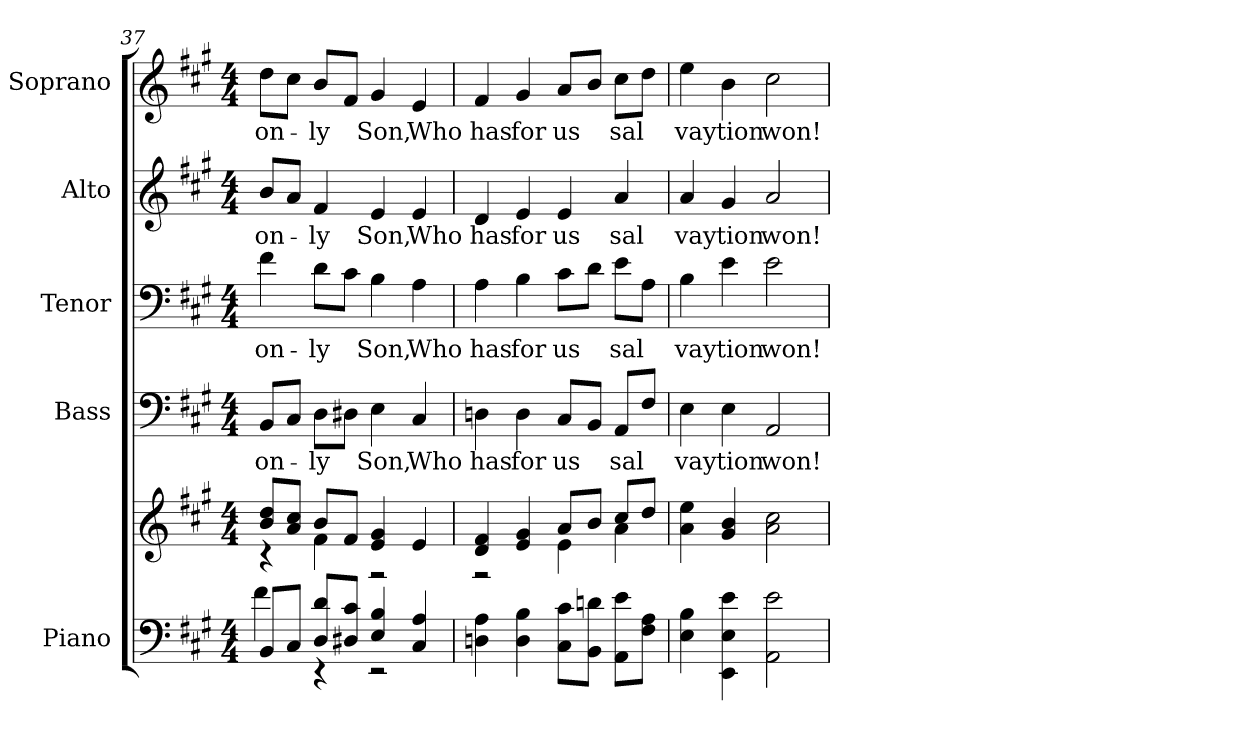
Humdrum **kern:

**kern	**kern	**kern	**text	**kern	**text	**kern	**text	**kern	**text
*part5	*part5	*part4	*part4	*part3	*part3	*part2	*part2	*part1	*part1
*staff6	*staff5	*staff4	*staff4	*staff3	*staff3	*staff2	*staff2	*staff1	*staff1
*I"Piano	*	*I"Bass	*	*I"Tenor	*	*I"Alto	*	*I"Soprano	*
*I'Pno.	*	*I'B.	*	*	*	*I'A.	*	*I'S.	*
*clefF4	*clefG2	*clefF4	*	*clefF4	*	*clefG2	*	*clefG2	*
*k[f#c#g#]	*k[f#c#g#]	*k[f#c#g#]	*	*k[f#c#g#]	*	*k[f#c#g#]	*	*k[f#c#g#]	*
*A:	*A:	*A:	*	*A:	*	*A:	*	*A:	*
*M4/4	*M4/4	*M4/4	*	*M4/4	*	*M4/4	*	*M4/4	*
=37	=37	=37	=37	=37	=37	=37	=37	=37	=37
*^	*^	*	*	*	*	*	*	*	*
!	!	!	!	!	!LO:LY:b:color=#000000	!	!	!	!	!	!
!	!	!	!	!	!	!	!LO:LY:b:color=#000000	!	!	!	!
!	!	!	!	!	!	!	!	!	!LO:LY:b:color=#000000	!	!
!	!	!	!	!	!	!	!	!	!	!	!LO:LY:b:color=#000000
8BBi/L	4f#i\	8bi/ 8ddiL	4r	8BBi/L	on-	4f#i\	on-	8bi/L	on-	8ddi\L	on-
8C#i/J	.	8ai/ 8cc#iJ	.	8C#i/J	.	.	.	8ai/J	.	8cc#i\J	.
!	!	!	!	!	!LO:LY:b:color=#000000	!	!	!	!	!	!
!	!	!	!	!	!	!	!LO:LY:b:color=#000000	!	!	!	!
!	!	!	!	!	!	!	!	!	!LO:LY:b:color=#000000	!	!
!	!	!	!	!	!	!	!	!	!	!	!LO:LY:b:color=#000000
8Di/ 8diL	4r	8bi/L	4f#i\	8Di\L	-ly	8di\L	-ly	4f#i/	-ly	8bi/L	-ly
8D#Xi/ 8c#iJ	.	8f#i/J	.	8D#Xi\J	.	8c#i\J	.	.	.	8f#i/J	.
!	!	!	!	!	!LO:LY:b:color=#000000	!	!	!	!	!	!
!	!	!	!	!	!	!	!LO:LY:b:color=#000000	!	!	!	!
!	!	!	!	!	!	!	!	!	!LO:LY:b:color=#000000	!	!
!	!	!	!	!	!	!	!	!	!	!	!LO:LY:b:color=#000000
4Ei/ 4Bi	2r	4ei/ 4g#i	2r	4Ei\	Son,	4Bi\	Son,	4ei/	Son,	4g#i/	Son,
!	!	!	!	!	!LO:LY:b:color=#000000	!	!	!	!	!	!
!	!	!	!	!	!	!	!LO:LY:b:color=#000000	!	!	!	!
!	!	!	!	!	!	!	!	!	!LO:LY:b:color=#000000	!	!
!	!	!	!	!	!	!	!	!	!	!	!LO:LY:b:color=#000000
4C#i/ 4Ai	.	4ei/	.	4C#i/	Who	4Ai\	Who	4ei/	Who	4ei/	Who
*v	*v	*	*	*	*	*	*	*	*	*	*
!!LO:PB:g=z
=38	=38	=38	=38	=38	=38	=38	=38	=38	=38	=38
!	!	!	!	!LO:LY:b:color=#000000	!	!	!	!	!	!
!	!	!	!	!	!	!LO:LY:b:color=#000000	!	!	!	!
!	!	!	!	!	!	!	!	!LO:LY:b:color=#000000	!	!
!	!	!	!	!	!	!	!	!	!	!LO:LY:b:color=#000000
4Dni\ 4Ai	4di/ 4f#i	2r	4Dni\	has	4Ai\	has	4di/	has	4f#i/	has
!	!	!	!	!LO:LY:b:color=#000000	!	!	!	!	!	!
!	!	!	!	!	!	!LO:LY:b:color=#000000	!	!	!	!
!	!	!	!	!	!	!	!	!LO:LY:b:color=#000000	!	!
!	!	!	!	!	!	!	!	!	!	!LO:LY:b:color=#000000
4Di\ 4Bi	4ei/ 4g#i	.	4Di\	for	4Bi\	for	4ei/	for	4g#i/	for
!	!	!	!	!LO:LY:b:color=#000000	!	!	!	!	!	!
!	!	!	!	!	!	!LO:LY:b:color=#000000	!	!	!	!
!	!	!	!	!	!	!	!	!LO:LY:b:color=#000000	!	!
!	!	!	!	!	!	!	!	!	!	!LO:LY:b:color=#000000
8C#i\ 8c#iL	8ai/L	4ei\	8C#i/L	us	8c#i\L	us	4ei/	us	8ai/L	us
8BBi\ 8dniJ	8bi/J	.	8BBi/J	.	8di\J	.	.	.	8bi/J	.
!	!	!	!	!LO:LY:b:color=#000000	!	!	!	!	!	!
!	!	!	!	!	!	!LO:LY:b:color=#000000	!	!	!	!
!	!	!	!	!	!	!	!	!LO:LY:b:color=#000000	!	!
!	!	!	!	!	!	!	!	!	!	!LO:LY:b:color=#000000
8AAi\ 8eiL	8cc#i/L	4ai\	8AAi/L	sal	8ei\L	sal	4ai/	sal	8cc#i\L	sal
8F#i\ 8AiJ	8ddi/J	.	8F#i/J	.	8Ai\J	.	.	.	8ddi\J	.
*	*v	*v	*	*	*	*	*	*	*	*
=39	=39	=39	=39	=39	=39	=39	=39	=39	=39
!	!	!	!LO:LY:b:color=#000000	!	!	!	!	!	!
!	!	!	!	!	!LO:LY:b:color=#000000	!	!	!	!
!	!	!	!	!	!	!	!LO:LY:b:color=#000000	!	!
!	!	!	!	!	!	!	!	!	!LO:LY:b:color=#000000
4Ei\ 4Bi	4ai\ 4eei	4Ei\	vay	4Bi\	vay	4ai/	vay	4eei\	vay
!	!	!	!LO:LY:b:color=#000000	!	!	!	!	!	!
!	!	!	!	!	!LO:LY:b:color=#000000	!	!	!	!
!	!	!	!	!	!	!	!LO:LY:b:color=#000000	!	!
!	!	!	!	!	!	!	!	!	!LO:LY:b:color=#000000
4EEi\ 4Ei 4ei	4g#i/ 4bi	4Ei\	tion	4ei\	tion	4g#i/	tion	4bi\	tion
!	!	!	!LO:LY:b:color=#000000	!	!	!	!	!	!
!	!	!	!	!	!LO:LY:b:color=#000000	!	!	!	!
!	!	!	!	!	!	!	!LO:LY:b:color=#000000	!	!
!	!	!	!	!	!	!	!	!	!LO:LY:b:color=#000000
2AAi\ 2ei	2ai\ 2cc#i	2AAi/	won!	2ei\	won!	2ai/	won!	2cc#i\	won!
=	=	=	=	=	=	=	=	=	=
*-	*-	*-	*-	*-	*-	*-	*-	*-	*-
